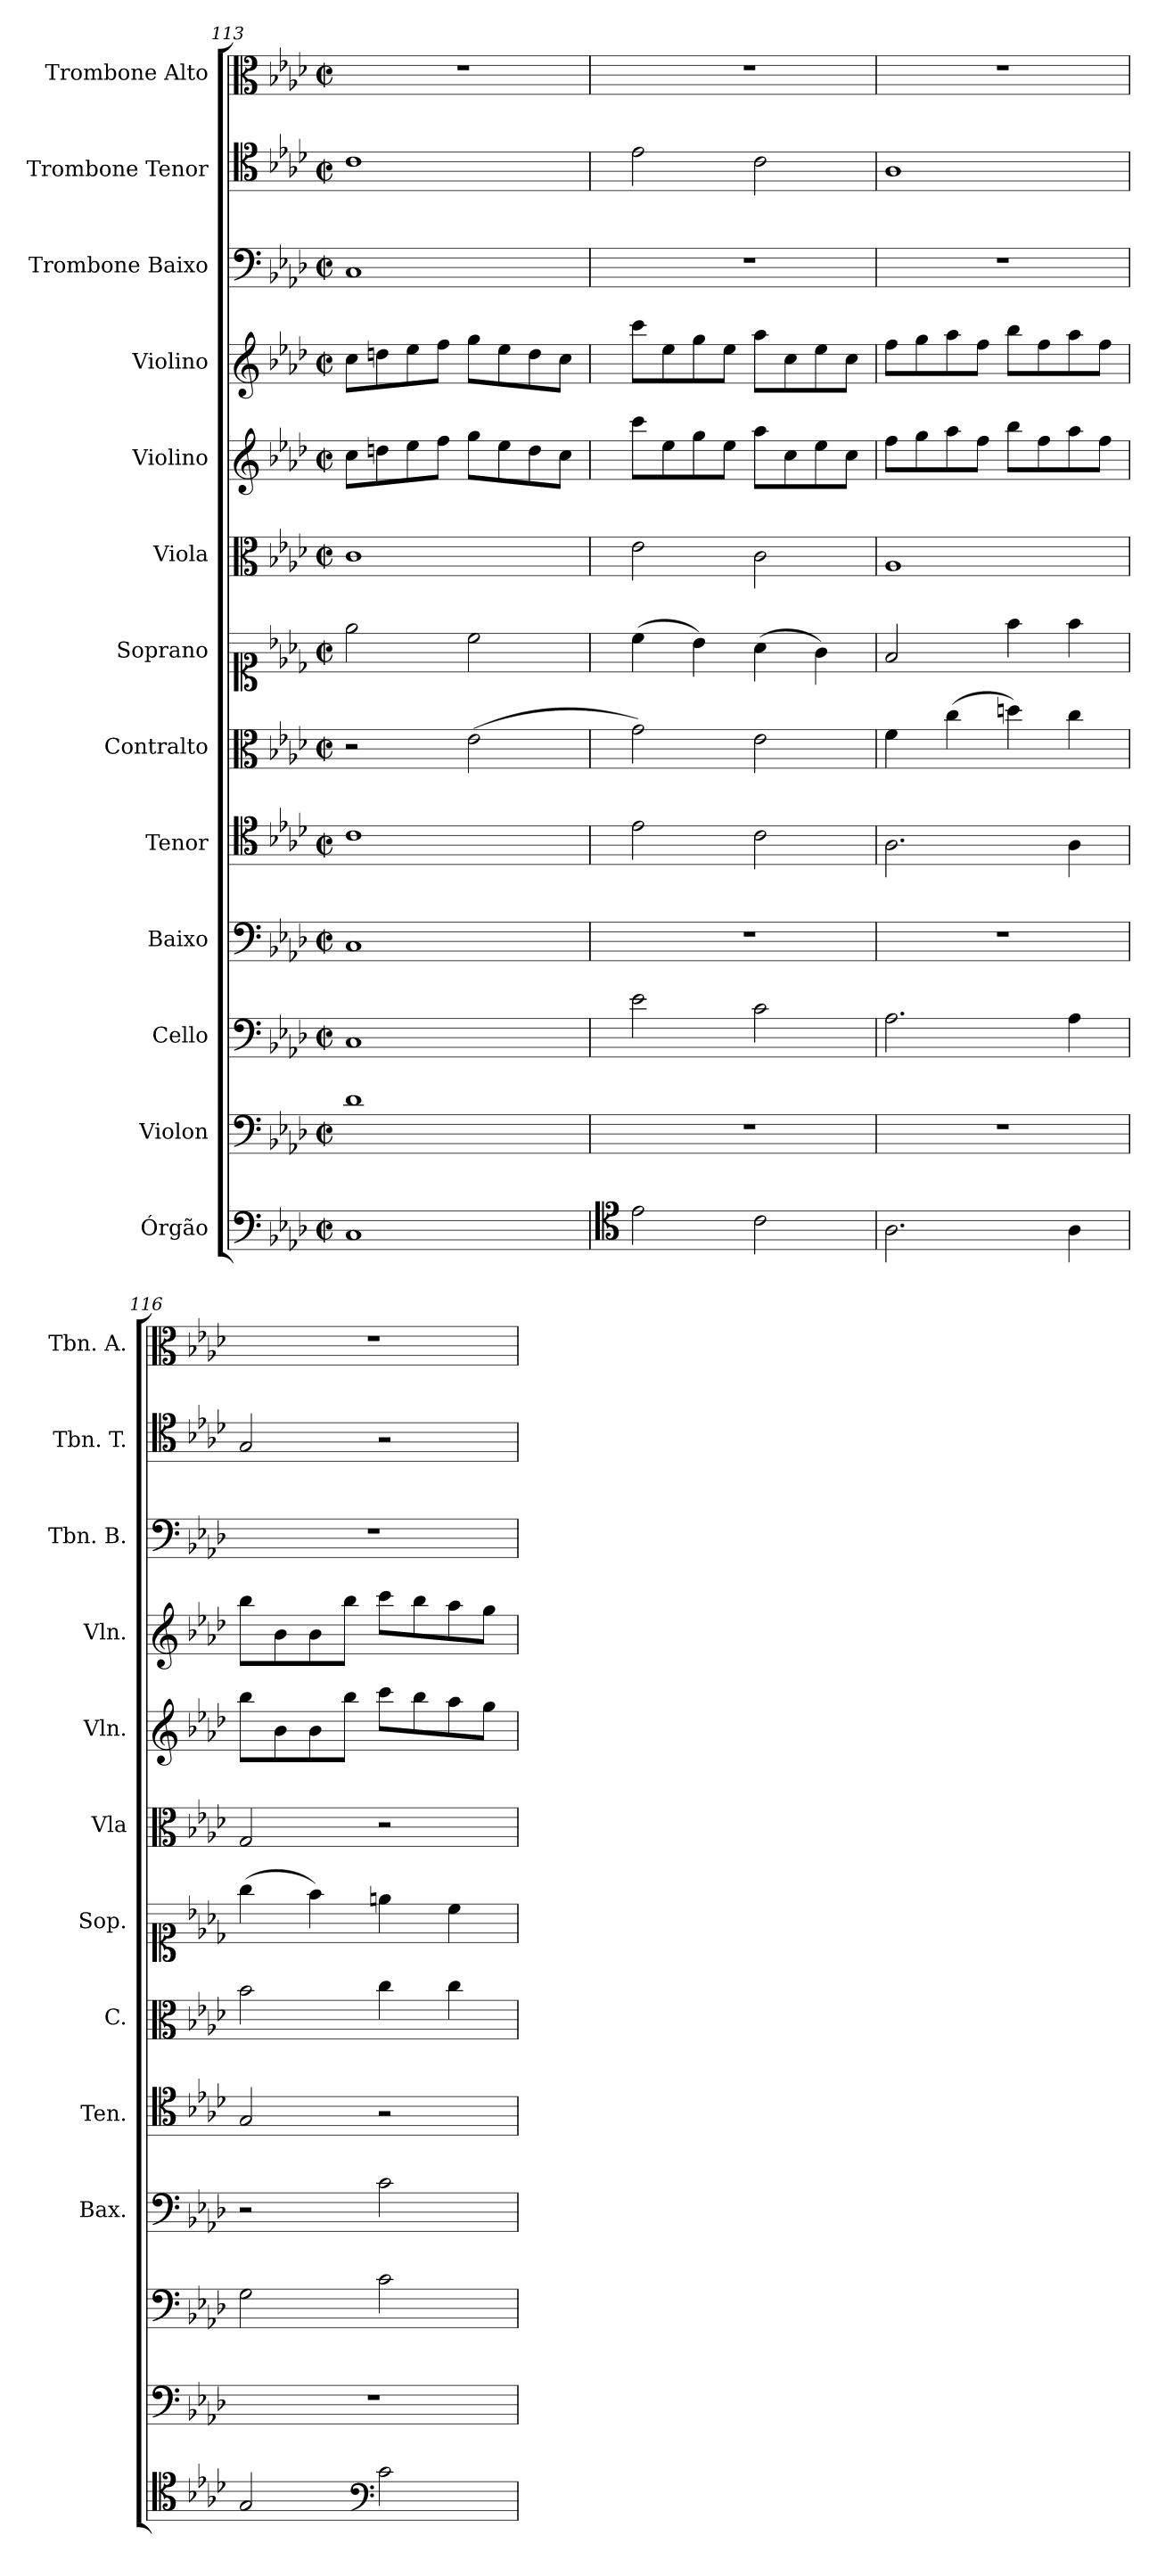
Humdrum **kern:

**kern	**kern	**kern	**kern	**kern	**kern	**kern	**kern	**kern	**kern	**kern	**kern	**kern
*part13	*part12	*part11	*part10	*part9	*part8	*part7	*part6	*part5	*part4	*part3	*part2	*part1
*staff13	*staff12	*staff11	*staff10	*staff9	*staff8	*staff7	*staff6	*staff5	*staff4	*staff3	*staff2	*staff1
*I"Órgão	*I"Violon	*I"Cello	*I"Baixo	*I"Tenor	*I"Contralto	*I"Soprano	*I"Viola	*I"Violino	*I"Violino	*I"Trombone Baixo	*I"Trombone Tenor	*I"Trombone Alto
*	*	*	*I'Bax.	*I'Ten.	*I'C.	*I'Sop.	*I'Vla	*I'Vln.	*I'Vln.	*I'Tbn. B.	*I'Tbn. T.	*I'Tbn. A.
*clefF4	*clefF4	*clefF4	*clefF4	*clefC4	*clefC3	*clefC1	*clefC3	*clefG2	*clefG2	*clefF4	*clefC4	*clefC3
*	*ITrd7c12	*	*	*	*	*	*	*	*	*	*	*
*k[b-e-a-d-]	*k[b-e-a-d-]	*k[b-e-a-d-]	*k[b-e-a-d-]	*k[b-e-a-d-]	*k[b-e-a-d-]	*k[b-e-a-d-]	*k[b-e-a-d-]	*k[b-e-a-d-]	*k[b-e-a-d-]	*k[b-e-a-d-]	*k[b-e-a-d-]	*k[b-e-a-d-]
*M2/2	*M2/2	*M2/2	*M2/2	*M2/2	*M2/2	*M2/2	*M2/2	*M2/2	*M2/2	*M2/2	*M2/2	*M2/2
*met(c|)	*met(c|)	*met(c|)	*met(c|)	*met(c|)	*met(c|)	*met(c|)	*met(c|)	*met(c|)	*met(c|)	*met(c|)	*met(c|)	*met(c|)
=113	=113	=113	=113	=113	=113	=113	=113	=113	=113	=113	=113	=113
1C	1D-	1C	1C	1c	2r	2ee-\	1c	8cc\L	8cc\L	1C	1c	1r
.	.	.	.	.	.	.	.	8ddn\	8ddn\	.	.	.
.	.	.	.	.	.	.	.	8ee-\	8ee-\	.	.	.
.	.	.	.	.	.	.	.	8ff\J	8ff\J	.	.	.
.	.	.	.	.	(>2e-\	2cc\	.	8gg\L	8gg\L	.	.	.
.	.	.	.	.	.	.	.	8ee-\	8ee-\	.	.	.
.	.	.	.	.	.	.	.	8dd\	8dd\	.	.	.
.	.	.	.	.	.	.	.	8cc\J	8cc\J	.	.	.
=114	=114	=114	=114	=114	=114	=114	=114	=114	=114	=114	=114	=114
*clefC4	*	*	*	*	*	*	*	*	*	*	*	*
2e-\	1r	2e-\	1r	2e-\	2g\)	(>4cc\	2e-\	8ccc\L	8ccc\L	1r	2e-\	1r
.	.	.	.	.	.	.	.	8ee-\	8ee-\	.	.	.
.	.	.	.	.	.	4b-\)	.	8gg\	8gg\	.	.	.
.	.	.	.	.	.	.	.	8ee-\J	8ee-\J	.	.	.
2c\	.	2c\	.	2c\	2e-\	(>4a-\	2c\	8aa-\L	8aa-\L	.	2c\	.
.	.	.	.	.	.	.	.	8cc\	8cc\	.	.	.
.	.	.	.	.	.	4g\)	.	8ee-\	8ee-\	.	.	.
.	.	.	.	.	.	.	.	8cc\J	8cc\J	.	.	.
!!LO:PB:g=z
=115	=115	=115	=115	=115	=115	=115	=115	=115	=115	=115	=115	=115
2.A-\	1r	2.A-\	1r	2.A-\	4f\	2f/	1A-	8ff\L	8ff\L	1r	1A-	1r
.	.	.	.	.	.	.	.	8gg\	8gg\	.	.	.
.	.	.	.	.	(>4cc\	.	.	8aa-\	8aa-\	.	.	.
.	.	.	.	.	.	.	.	8ff\J	8ff\J	.	.	.
.	.	.	.	.	4ddni\)	4ff\	.	8bb-\L	8bb-\L	.	.	.
.	.	.	.	.	.	.	.	8ff\	8ff\	.	.	.
4A-\	.	4A-\	.	4A-\	4cc\	4ff\	.	8aa-\	8aa-\	.	.	.
.	.	.	.	.	.	.	.	8ff\J	8ff\J	.	.	.
=116	=116	=116	=116	=116	=116	=116	=116	=116	=116	=116	=116	=116
2G/	1r	2G\	2r	2G/	2b-\	(>4gg\	2G/	8bb-\L	8bb-\L	1r	2G/	1r
.	.	.	.	.	.	.	.	8b-\	8b-\	.	.	.
.	.	.	.	.	.	4ff\)	.	8b-\	8b-\	.	.	.
.	.	.	.	.	.	.	.	8bb-\J	8bb-\J	.	.	.
*clefF4	*	*	*	*	*	*	*	*	*	*	*	*
2c\	.	2c\	2c\	2r	4cc\	4een\	2r	8ccc\L	8ccc\L	.	2r	.
.	.	.	.	.	.	.	.	8bb-\	8bb-\	.	.	.
.	.	.	.	.	4cc\	4cc\	.	8aa-\	8aa-\	.	.	.
.	.	.	.	.	.	.	.	8gg\J	8gg\J	.	.	.
=	=	=	=	=	=	=	=	=	=	=	=	=
*-	*-	*-	*-	*-	*-	*-	*-	*-	*-	*-	*-	*-
